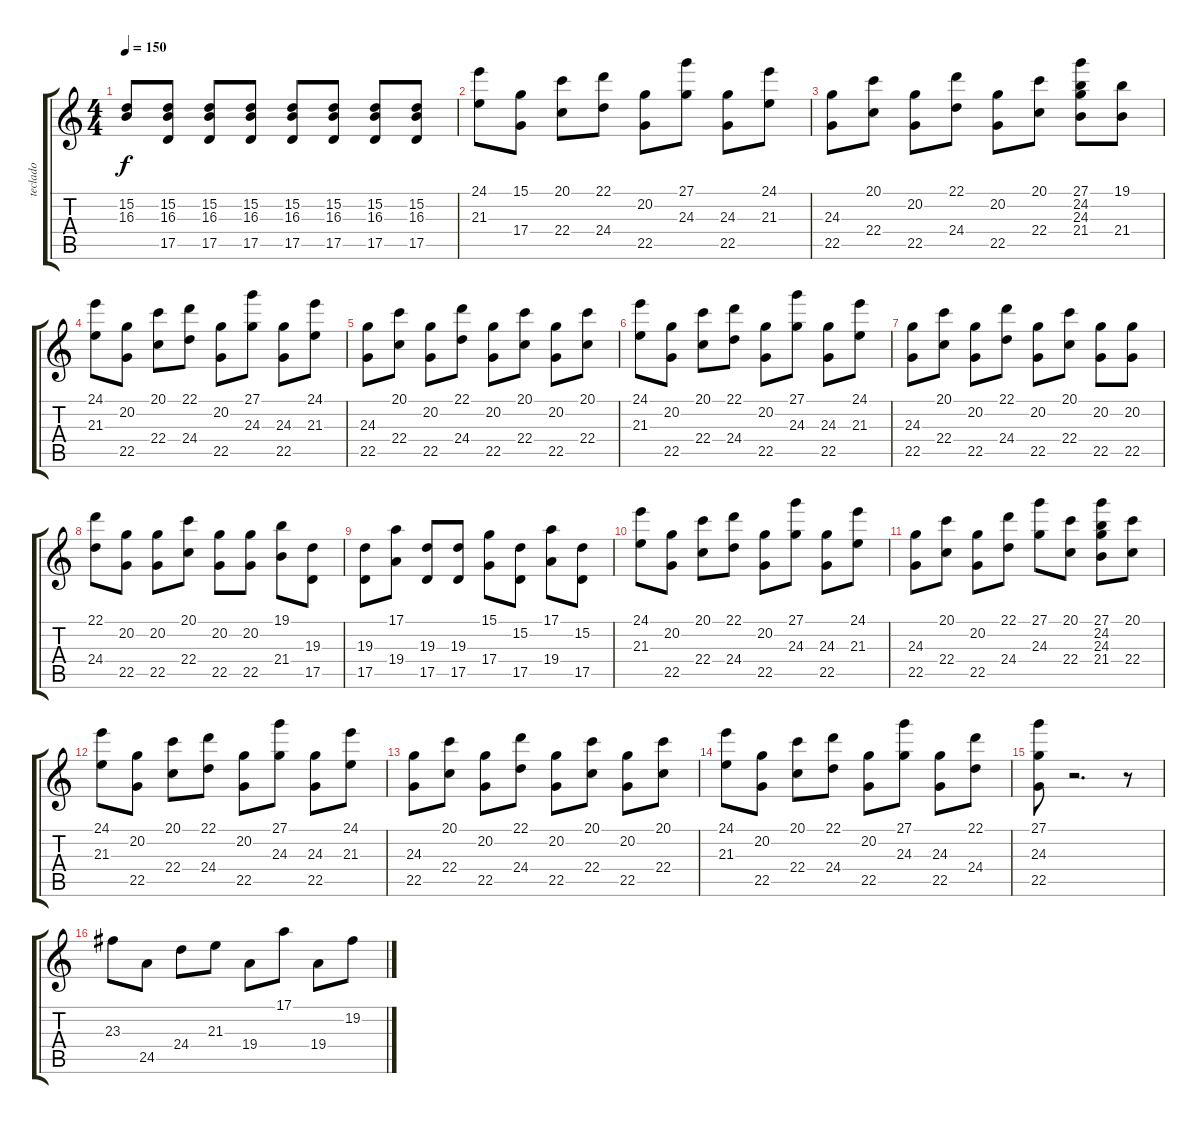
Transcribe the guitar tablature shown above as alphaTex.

\track ("teclado" "teclado") {instrument stringensemble1}
\staff {score tabs}
\tuning (E4 B3 G3 D3 A2 E2) {hide}
\ts (4 4)
\tempo 150
\clef g2
\ks c
(15.2 16.3).8{dy f} (15.2 16.3 17.5).8 (15.2 16.3 17.5).8 (15.2 16.3 17.5).8 (15.2 16.3 17.5).8 (15.2 16.3 17.5).8 (15.2 16.3 17.5).8 (15.2 16.3 17.5).8 |
(24.1 21.3).8 (15.1 17.4).8 (20.1 22.4).8 (22.1 24.4).8 (20.2 22.5).8 (27.1 24.3).8 (24.3 22.5).8 (24.1 21.3).8 |
(24.3 22.5).8 (20.1 22.4).8 (20.2 22.5).8 (22.1 24.4).8 (20.2 22.5).8 (20.1 22.4).8 (27.1 24.2 24.3 21.4).8 (19.1 21.4).8 |
(24.1 21.3).8 (20.2 22.5).8 (20.1 22.4).8 (22.1 24.4).8 (20.2 22.5).8 (27.1 24.3).8 (24.3 22.5).8 (24.1 21.3).8 |
(24.3 22.5).8 (20.1 22.4).8 (20.2 22.5).8 (22.1 24.4).8 (20.2 22.5).8 (20.1 22.4).8 (20.2 22.5).8 (20.1 22.4).8 |
(24.1 21.3).8 (20.2 22.5).8 (20.1 22.4).8 (22.1 24.4).8 (20.2 22.5).8 (27.1 24.3).8 (24.3 22.5).8 (24.1 21.3).8 |
(24.3 22.5).8 (20.1 22.4).8 (20.2 22.5).8 (22.1 24.4).8 (20.2 22.5).8 (20.1 22.4).8 (20.2 22.5).8 (20.2 22.5).8 |
(22.1 24.4).8 (20.2 22.5).8 (20.2 22.5).8 (20.1 22.4).8 (20.2 22.5).8 (20.2 22.5).8 (19.1 21.4).8 (19.3 17.5).8 |
(19.3 17.5).8 (17.1 19.4).8 (19.3 17.5).8 (19.3 17.5).8 (15.1 17.4).8 (15.2 17.5).8 (17.1 19.4).8 (15.2 17.5).8 |
(24.1 21.3).8 (20.2 22.5).8 (20.1 22.4).8 (22.1 24.4).8 (20.2 22.5).8 (27.1 24.3).8 (24.3 22.5).8 (24.1 21.3).8 |
(24.3 22.5).8 (20.1 22.4).8 (20.2 22.5).8 (22.1 24.4).8 (27.1 24.3).8 (20.1 22.4).8 (27.1 24.2 24.3 21.4).8 (20.1 22.4).8 |
(24.1 21.3).8 (20.2 22.5).8 (20.1 22.4).8 (22.1 24.4).8 (20.2 22.5).8 (27.1 24.3).8 (24.3 22.5).8 (24.1 21.3).8 |
(24.3 22.5).8 (20.1 22.4).8 (20.2 22.5).8 (22.1 24.4).8 (20.2 22.5).8 (20.1 22.4).8 (20.2 22.5).8 (20.1 22.4).8 |
(24.1 21.3).8 (20.2 22.5).8 (20.1 22.4).8 (22.1 24.4).8 (20.2 22.5).8 (27.1 24.3).8 (24.3 22.5).8 (22.1 24.4).8 |
(27.1 24.3 22.5).8 r.2{d} r.8 |
23.3.8 24.5.8 24.4.8 21.3.8 19.4.8 17.1.8 19.4.8 19.2.8
